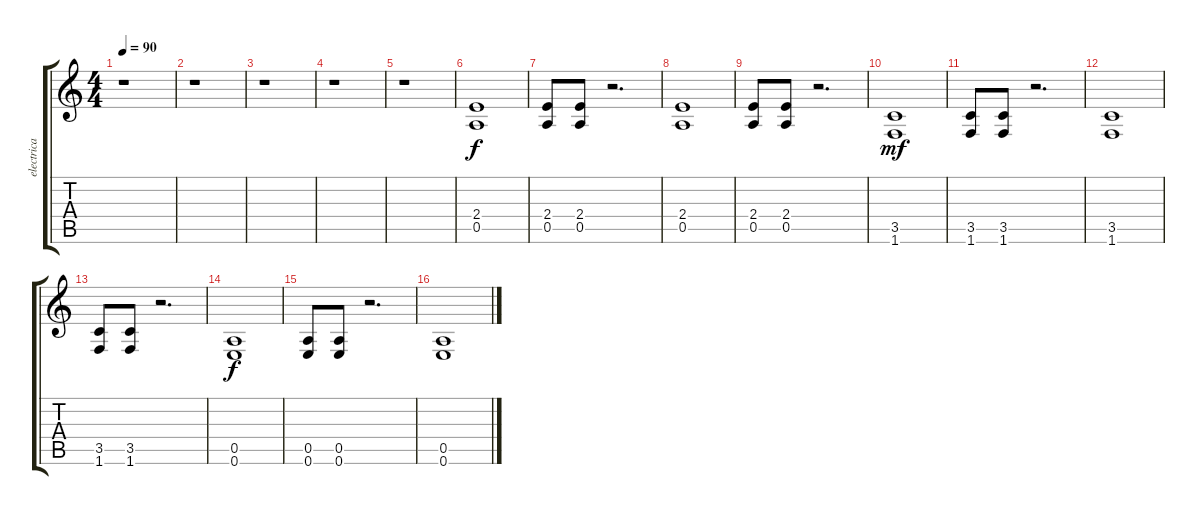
\track ("electrica pesaa" "electrica ") {instrument distortionguitar}
\staff {score tabs}
\tuning (E4 B3 G3 D3 A2 E2) {hide}
\ts (4 4)
\tempo 90
\clef g2
\ks c
r.1{dy f} |
r.1 |
r.1 |
r.1 |
r.1 |
(2.4 0.5).1 |
(2.4 0.5).8 (2.4 0.5).8 r.2{d} |
(2.4 0.5).1 |
(2.4 0.5).8 (2.4 0.5).8 r.2{d} |
(3.5 1.6).1{dy mf} |
(3.5 1.6).8 (3.5 1.6).8 r.2{d} |
(3.5 1.6).1 |
(3.5 1.6).8 (3.5 1.6).8 r.2{d} |
(0.5 0.6).1{dy f} |
(0.5 0.6).8 (0.5 0.6).8 r.2{d} |
(0.5 0.6).1
